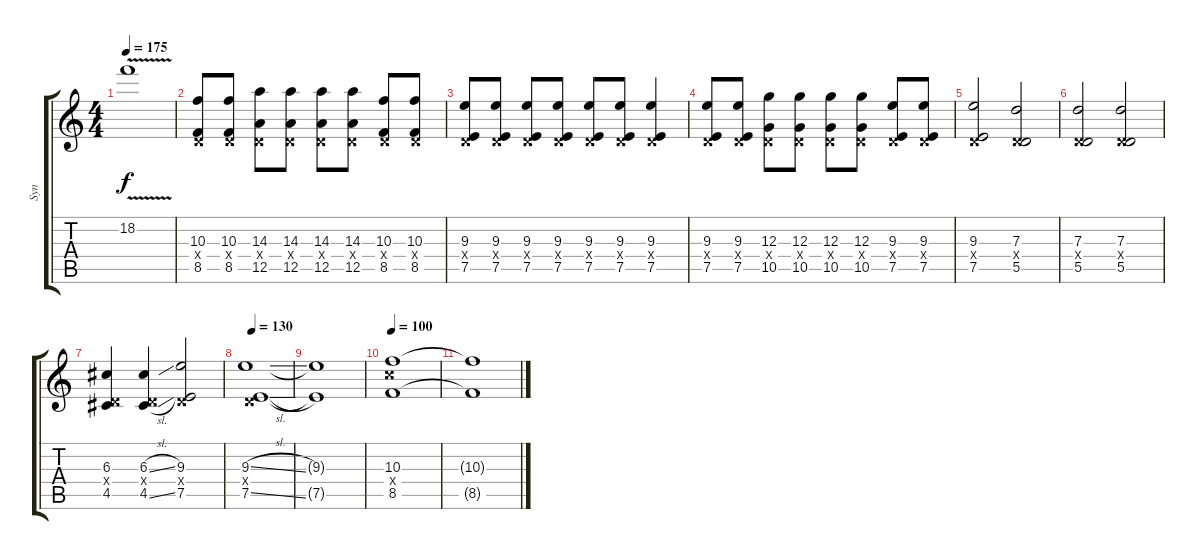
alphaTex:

\track ("Syn" "Syn") {instrument distortionguitar}
\staff {score tabs}
\tuning (E4 B3 G3 D3 A2 D2) {hide}
\ts (4 4)
\tempo 175
\clef g2
\ks c
18.2{v}.1{dy f} |
(10.3 0.4{x} 8.5).8 (10.3 0.4{x} 8.5).8 (14.3 0.4{x} 12.5).8 (14.3 0.4{x} 12.5).8 (14.3 0.4{x} 12.5).8 (14.3 0.4{x} 12.5).8 (10.3 0.4{x} 8.5).8 (10.3 0.4{x} 8.5).8 |
(9.3 0.4{x} 7.5).8 (9.3 0.4{x} 7.5).8 (9.3 0.4{x} 7.5).8 (9.3 0.4{x} 7.5).8 (9.3 0.4{x} 7.5).8 (9.3 0.4{x} 7.5).8 (9.3 0.4{x} 7.5).4 |
(9.3 0.4{x} 7.5).8 (9.3 0.4{x} 7.5).8 (12.3 0.4{x} 10.5).8 (12.3 0.4{x} 10.5).8 (12.3 0.4{x} 10.5).8 (12.3 0.4{x} 10.5).8 (9.3 0.4{x} 7.5).8 (9.3 0.4{x} 7.5).8 |
(9.3 0.4{x} 7.5).2 (7.3 0.4{x} 5.5).2 |
(7.3 0.4{x} 5.5).2 (7.3 0.4{x} 5.5).2 |
(6.3 0.4{x} 4.5).4 (6.3{sl} 0.4{x} 4.5{sl}).4 (9.3 0.4{x} 7.5).2 |
\tempo 130
(9.3{sl} 0.4{x} 7.5{sl}).1 |
(9.3{t} 7.5{t}).1 |
\tempo 100
(10.3 10.4{x} 8.5).1{volume 5} |
(10.3{t} 8.5{t}).1
